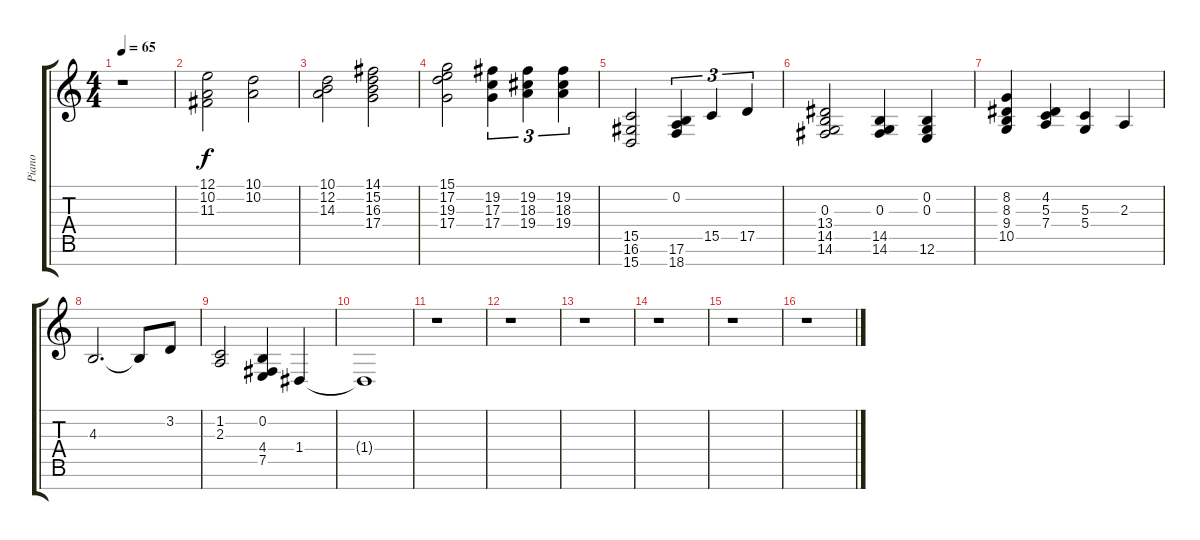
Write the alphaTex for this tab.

\track ("Piano" "Piano") {instrument acousticgrandpiano}
\staff {score tabs}
\tuning (E4 B3 G3 D3 A2 E2 B1) {hide}
\ts (4 4)
\tempo 65
\clef g2
\ks c
r.1{dy f} |
(12.1 10.2 11.3).2 (10.1 10.2).2 |
(10.1 12.2 14.3).2 (14.1 15.2 16.3 17.4).2 |
(15.1 17.2 19.3 17.4).2 (19.2 17.3 17.4).4{tu (3 2)} (19.2 18.3 19.4).4{tu (3 2)} (19.2 18.3 19.4).4{tu (3 2)} |
(15.5 16.6 15.7).2 (0.2 17.6 18.7).4{tu (3 2)} 15.5.4{tu (3 2)} 17.5.4{tu (3 2)} |
(0.3 13.4 14.5 14.6).2 (0.3 14.5 14.6).4 (0.2 0.3 12.6).4 |
(8.2 8.3 9.4 10.5).4 (4.2 5.3 7.4).4 (5.3 5.4).4 2.3.4 |
4.3.2{d} 4.3{t}.8 3.2.8 |
(1.2 2.3).2 (0.2 4.4 7.5).4 1.4.4 |
1.4{t}.1 |
r.1 |
r.1 |
r.1 |
r.1 |
r.1 |
r.1
